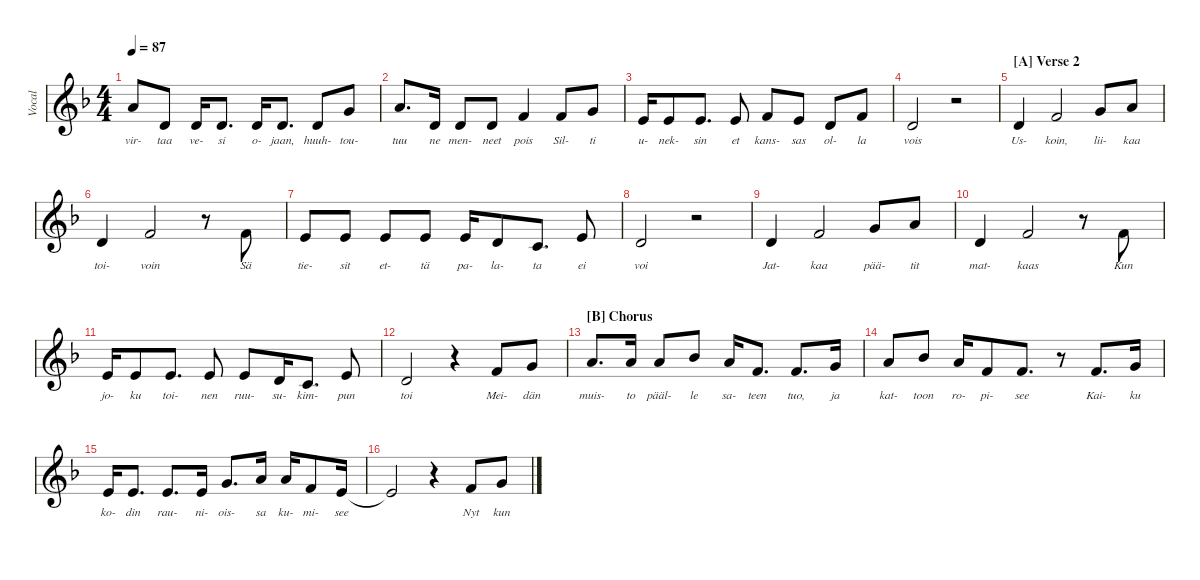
\defaultSystemsLayout 4
\hideDynamics
\bracketExtendMode nobrackets
\track ("Vocal" "Vocal") {instrument lead6voice}
\staff {score}
\tuning (E4 B3 G3 D3 A2 E2)
\ts (4 4)
\tempo 87
\clef g2
\ks f
5.1{acc forcenatural}.8{lyrics (0 "vir-") lyrics (1 "") lyrics (2 "") lyrics (3 "") lyrics (4 "") dy mf beam Up} 3.2{acc forcenatural}.8{lyrics (0 "taa") lyrics (1 "") lyrics (2 "") lyrics (3 "") lyrics (4 "") beam Up} 3.2{acc forcenatural}.16{lyrics (0 "ve-") lyrics (1 "") lyrics (2 "") lyrics (3 "") lyrics (4 "") beam Up} 3.2{acc forcenatural}.8{d lyrics (0 "si") lyrics (1 "") lyrics (2 "") lyrics (3 "") lyrics (4 "") beam Up} 3.2{acc forcenatural}.16{lyrics (0 "o-") lyrics (1 "") lyrics (2 "") lyrics (3 "") lyrics (4 "") beam Up} 3.2{acc forcenatural}.8{d lyrics (0 "jaan,") lyrics (1 "") lyrics (2 "") lyrics (3 "") lyrics (4 "") beam Up} 3.2{acc forcenatural}.8{lyrics (0 "huuh-") lyrics (1 "") lyrics (2 "") lyrics (3 "") lyrics (4 "") beam Up} 3.1{acc forcenatural}.8{lyrics (0 "tou-") lyrics (1 "") lyrics (2 "") lyrics (3 "") lyrics (4 "") beam Up} |
5.1{acc forcenatural}.8{d lyrics (0 "tuu") lyrics (1 "") lyrics (2 "") lyrics (3 "") lyrics (4 "") beam Up} 3.2{acc forcenatural}.16{lyrics (0 "ne") lyrics (1 "") lyrics (2 "") lyrics (3 "") lyrics (4 "") beam Up} 3.2{acc forcenatural}.8{lyrics (0 "men-") lyrics (1 "") lyrics (2 "") lyrics (3 "") lyrics (4 "") beam Up} 3.2{acc forcenatural}.8{lyrics (0 "neet") lyrics (1 "") lyrics (2 "") lyrics (3 "") lyrics (4 "") beam Up} 1.1{acc forcenatural}.4{lyrics (0 "pois") lyrics (1 "") lyrics (2 "") lyrics (3 "") lyrics (4 "") beam Up} 1.1{acc forcenatural}.8{lyrics (0 "Sil-") lyrics (1 "") lyrics (2 "") lyrics (3 "") lyrics (4 "") beam Up} 3.1{acc forcenatural}.8{lyrics (0 "ti") lyrics (1 "") lyrics (2 "") lyrics (3 "") lyrics (4 "") beam Up} |
0.1{acc forcenatural}.16{lyrics (0 "u-") lyrics (1 "") lyrics (2 "") lyrics (3 "") lyrics (4 "") beam Up} 0.1{acc forcenatural}.8{lyrics (0 "nek-") lyrics (1 "") lyrics (2 "") lyrics (3 "") lyrics (4 "") beam Up} 0.1{acc forcenatural}.8{d lyrics (0 "sin") lyrics (1 "") lyrics (2 "") lyrics (3 "") lyrics (4 "") beam Up} 0.1{acc forcenatural}.8{lyrics (0 "et") lyrics (1 "") lyrics (2 "") lyrics (3 "") lyrics (4 "") beam Up} 1.1{acc forcenatural}.8{lyrics (0 "kans-") lyrics (1 "") lyrics (2 "") lyrics (3 "") lyrics (4 "") beam Up} 0.1{acc forcenatural}.8{lyrics (0 "sas") lyrics (1 "") lyrics (2 "") lyrics (3 "") lyrics (4 "") beam Up} 3.2{acc forcenatural}.8{lyrics (0 "ol-") lyrics (1 "") lyrics (2 "") lyrics (3 "") lyrics (4 "") beam Up} 1.1{acc forcenatural}.8{lyrics (0 "la") lyrics (1 "") lyrics (2 "") lyrics (3 "") lyrics (4 "") beam Up} |
3.2{acc forcenatural}.2{lyrics (0 "vois") lyrics (1 "") lyrics (2 "") lyrics (3 "") lyrics (4 "") beam Up} r.2{beam Down} |
\section ("A" "Verse 2")
7.3{acc forcenatural}.4{lyrics (0 "Us-") lyrics (1 "") lyrics (2 "") lyrics (3 "") lyrics (4 "") beam Up} 6.2{acc forcenatural}.2{lyrics (0 "koin,") lyrics (1 "") lyrics (2 "") lyrics (3 "") lyrics (4 "") beam Up} 3.1{acc forcenatural}.8{lyrics (0 "lii-") lyrics (1 "") lyrics (2 "") lyrics (3 "") lyrics (4 "") beam Up} 5.1{acc forcenatural}.8{lyrics (0 "kaa") lyrics (1 "") lyrics (2 "") lyrics (3 "") lyrics (4 "") beam Up} |
7.3{acc forcenatural}.4{lyrics (0 "toi-") lyrics (1 "") lyrics (2 "") lyrics (3 "") lyrics (4 "") beam Up} 6.2{acc forcenatural}.2{lyrics (0 "voin") lyrics (1 "") lyrics (2 "") lyrics (3 "") lyrics (4 "") beam Up} r.8{beam Down} 6.2{acc forcenatural}.8{lyrics (0 "Sä") lyrics (1 "") lyrics (2 "") lyrics (3 "") lyrics (4 "") beam Up} |
5.2{acc forcenatural}.8{lyrics (0 "tie-") lyrics (1 "") lyrics (2 "") lyrics (3 "") lyrics (4 "") beam Up} 5.2{acc forcenatural}.8{lyrics (0 "sit") lyrics (1 "") lyrics (2 "") lyrics (3 "") lyrics (4 "") beam Up} 5.2{acc forcenatural}.8{lyrics (0 "et-") lyrics (1 "") lyrics (2 "") lyrics (3 "") lyrics (4 "") beam Up} 5.2{acc forcenatural}.8{lyrics (0 "tä") lyrics (1 "") lyrics (2 "") lyrics (3 "") lyrics (4 "") beam Up} 5.2{acc forcenatural}.16{lyrics (0 "pa-") lyrics (1 "") lyrics (2 "") lyrics (3 "") lyrics (4 "") beam Up} 3.2{acc forcenatural}.8{lyrics (0 "la-") lyrics (1 "") lyrics (2 "") lyrics (3 "") lyrics (4 "") beam Up} 1.2{acc forcenatural}.8{d lyrics (0 "ta") lyrics (1 "") lyrics (2 "") lyrics (3 "") lyrics (4 "") beam Up} 5.2{acc forcenatural}.8{lyrics (0 "ei") lyrics (1 "") lyrics (2 "") lyrics (3 "") lyrics (4 "") beam Up} |
3.2{acc forcenatural}.2{lyrics (0 "voi") lyrics (1 "") lyrics (2 "") lyrics (3 "") lyrics (4 "") beam Up} r.2{beam Down} |
7.3{acc forcenatural}.4{lyrics (0 "Jat-") lyrics (1 "") lyrics (2 "") lyrics (3 "") lyrics (4 "") beam Up} 6.2{acc forcenatural}.2{lyrics (0 "kaa") lyrics (1 "") lyrics (2 "") lyrics (3 "") lyrics (4 "") beam Up} 3.1{acc forcenatural}.8{lyrics (0 "pää-") lyrics (1 "") lyrics (2 "") lyrics (3 "") lyrics (4 "") beam Up} 5.1{acc forcenatural}.8{lyrics (0 "tit") lyrics (1 "") lyrics (2 "") lyrics (3 "") lyrics (4 "") beam Up} |
7.3{acc forcenatural}.4{lyrics (0 "mat-") lyrics (1 "") lyrics (2 "") lyrics (3 "") lyrics (4 "") beam Up} 6.2{acc forcenatural}.2{lyrics (0 "kaas") lyrics (1 "") lyrics (2 "") lyrics (3 "") lyrics (4 "") beam Up} r.8{beam Down} 6.2{acc forcenatural}.8{lyrics (0 "Kun") lyrics (1 "") lyrics (2 "") lyrics (3 "") lyrics (4 "") beam Up} |
5.2{acc forcenatural}.16{lyrics (0 "jo-") lyrics (1 "") lyrics (2 "") lyrics (3 "") lyrics (4 "") beam Up} 5.2{acc forcenatural}.8{lyrics (0 "ku") lyrics (1 "") lyrics (2 "") lyrics (3 "") lyrics (4 "") beam Up} 5.2{acc forcenatural}.8{d lyrics (0 "toi-") lyrics (1 "") lyrics (2 "") lyrics (3 "") lyrics (4 "") beam Up} 5.2{acc forcenatural}.8{lyrics (0 "nen") lyrics (1 "") lyrics (2 "") lyrics (3 "") lyrics (4 "") beam Up} 5.2{acc forcenatural}.8{lyrics (0 "ruu-") lyrics (1 "") lyrics (2 "") lyrics (3 "") lyrics (4 "") beam Up} 3.2{acc forcenatural}.16{lyrics (0 "su-") lyrics (1 "") lyrics (2 "") lyrics (3 "") lyrics (4 "") beam Up} 1.2{acc forcenatural}.8{d lyrics (0 "kim-") lyrics (1 "") lyrics (2 "") lyrics (3 "") lyrics (4 "") beam Up} 5.2{acc forcenatural}.8{lyrics (0 "pun") lyrics (1 "") lyrics (2 "") lyrics (3 "") lyrics (4 "") beam Up} |
3.2{acc forcenatural}.2{lyrics (0 "toi") lyrics (1 "") lyrics (2 "") lyrics (3 "") lyrics (4 "") beam Up} r.4{beam Down} 1.1{acc forcenatural}.8{lyrics (0 "Mei-") lyrics (1 "") lyrics (2 "") lyrics (3 "") lyrics (4 "") beam Up} 3.1{acc forcenatural}.8{lyrics (0 "dän") lyrics (1 "") lyrics (2 "") lyrics (3 "") lyrics (4 "") beam Up} |
\section ("B" "Chorus")
5.1{acc forcenatural}.8{d lyrics (0 "muis-") lyrics (1 "") lyrics (2 "") lyrics (3 "") lyrics (4 "") beam Up} 5.1{acc forcenatural}.16{lyrics (0 "to") lyrics (1 "") lyrics (2 "") lyrics (3 "") lyrics (4 "") beam Up} 5.1{acc forcenatural}.8{lyrics (0 "pääl-") lyrics (1 "") lyrics (2 "") lyrics (3 "") lyrics (4 "") beam Up} 6.1{acc b}.8{lyrics (0 "le") lyrics (1 "") lyrics (2 "") lyrics (3 "") lyrics (4 "") beam Up} 5.1{acc forcenatural}.16{lyrics (0 "sa-") lyrics (1 "") lyrics (2 "") lyrics (3 "") lyrics (4 "") beam Up} 1.1{acc forcenatural}.8{d lyrics (0 "teen") lyrics (1 "") lyrics (2 "") lyrics (3 "") lyrics (4 "") beam Up} 1.1{acc forcenatural}.8{d lyrics (0 "tuo,") lyrics (1 "") lyrics (2 "") lyrics (3 "") lyrics (4 "") beam Up} 3.1{acc forcenatural}.16{lyrics (0 "ja") lyrics (1 "") lyrics (2 "") lyrics (3 "") lyrics (4 "") beam Up} |
5.1{acc forcenatural}.8{lyrics (0 "kat-") lyrics (1 "") lyrics (2 "") lyrics (3 "") lyrics (4 "") beam Up} 6.1{acc b}.8{lyrics (0 "toon") lyrics (1 "") lyrics (2 "") lyrics (3 "") lyrics (4 "") beam Up} 5.1{acc forcenatural}.16{lyrics (0 "ro-") lyrics (1 "") lyrics (2 "") lyrics (3 "") lyrics (4 "") beam Up} 1.1{acc forcenatural}.8{lyrics (0 "pi-") lyrics (1 "") lyrics (2 "") lyrics (3 "") lyrics (4 "") beam Up} 1.1{acc forcenatural}.8{d lyrics (0 "see") lyrics (1 "") lyrics (2 "") lyrics (3 "") lyrics (4 "") beam Up} r.8{beam Down} 1.1{acc forcenatural}.8{d lyrics (0 "Kai-") lyrics (1 "") lyrics (2 "") lyrics (3 "") lyrics (4 "") beam Up} 3.1{acc forcenatural}.16{lyrics (0 "ku") lyrics (1 "") lyrics (2 "") lyrics (3 "") lyrics (4 "") beam Up} |
0.1{acc forcenatural}.16{lyrics (0 "ko-") lyrics (1 "") lyrics (2 "") lyrics (3 "") lyrics (4 "") beam Up} 0.1{acc forcenatural}.8{d lyrics (0 "din") lyrics (1 "") lyrics (2 "") lyrics (3 "") lyrics (4 "") beam Up} 0.1{acc forcenatural}.8{d lyrics (0 "rau-") lyrics (1 "") lyrics (2 "") lyrics (3 "") lyrics (4 "") beam Up} 0.1{acc forcenatural}.16{lyrics (0 "ni-") lyrics (1 "") lyrics (2 "") lyrics (3 "") lyrics (4 "") beam Up} 3.1{acc forcenatural}.8{d lyrics (0 "ois-") lyrics (1 "") lyrics (2 "") lyrics (3 "") lyrics (4 "") beam Up} 5.1{acc forcenatural}.16{lyrics (0 "sa") lyrics (1 "") lyrics (2 "") lyrics (3 "") lyrics (4 "") beam Up} 5.1{acc forcenatural}.16{lyrics (0 "ku-") lyrics (1 "") lyrics (2 "") lyrics (3 "") lyrics (4 "") beam Up} 1.1{acc forcenatural}.8{lyrics (0 "mi-") lyrics (1 "") lyrics (2 "") lyrics (3 "") lyrics (4 "") beam Up} 0.1{acc forcenatural}.16{lyrics (0 "see") lyrics (1 "") lyrics (2 "") lyrics (3 "") lyrics (4 "") beam Up} |
0.1{t acc forcenatural}.2{beam Up} r.4{beam Down} 1.1{acc forcenatural}.8{lyrics (0 "Nyt") lyrics (1 "") lyrics (2 "") lyrics (3 "") lyrics (4 "") beam Up} 3.1{acc forcenatural}.8{lyrics (0 "kun") lyrics (1 "") lyrics (2 "") lyrics (3 "") lyrics (4 "") beam Up}
